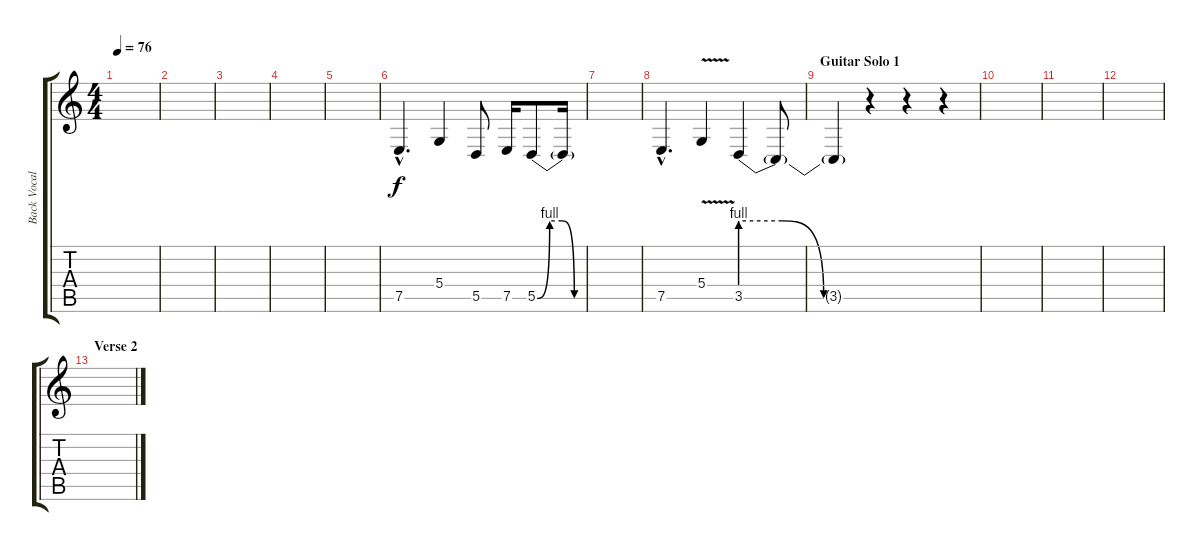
\track ("Back Vocal" "Back Vocal") {instrument bassoon}
\staff {score tabs}
\tuning (E4 B3 G3 D3 A2 E2) {hide}
\ts (4 4)
\tempo 76
\clef g2
\ks c
|
|
|
|
\section ("" "")
|
7.5{hac}.4{d} 5.4.4 5.5.8 7.5.16 5.5{be (custom 0 0 15 4 30 4 45 0 60 0)}.8 5.5{t}.16 |
|
7.5{hac}.4{d} 5.4{v}.4 3.5{be (custom 0 4 20 4 40 0 60 0)}.4 3.5{t}.8 |
\section ("" "Guitar Solo 1")
3.5{t}.4 r.4 r.4 r.4 |
|
|
|
\section ("" "Verse 2")
